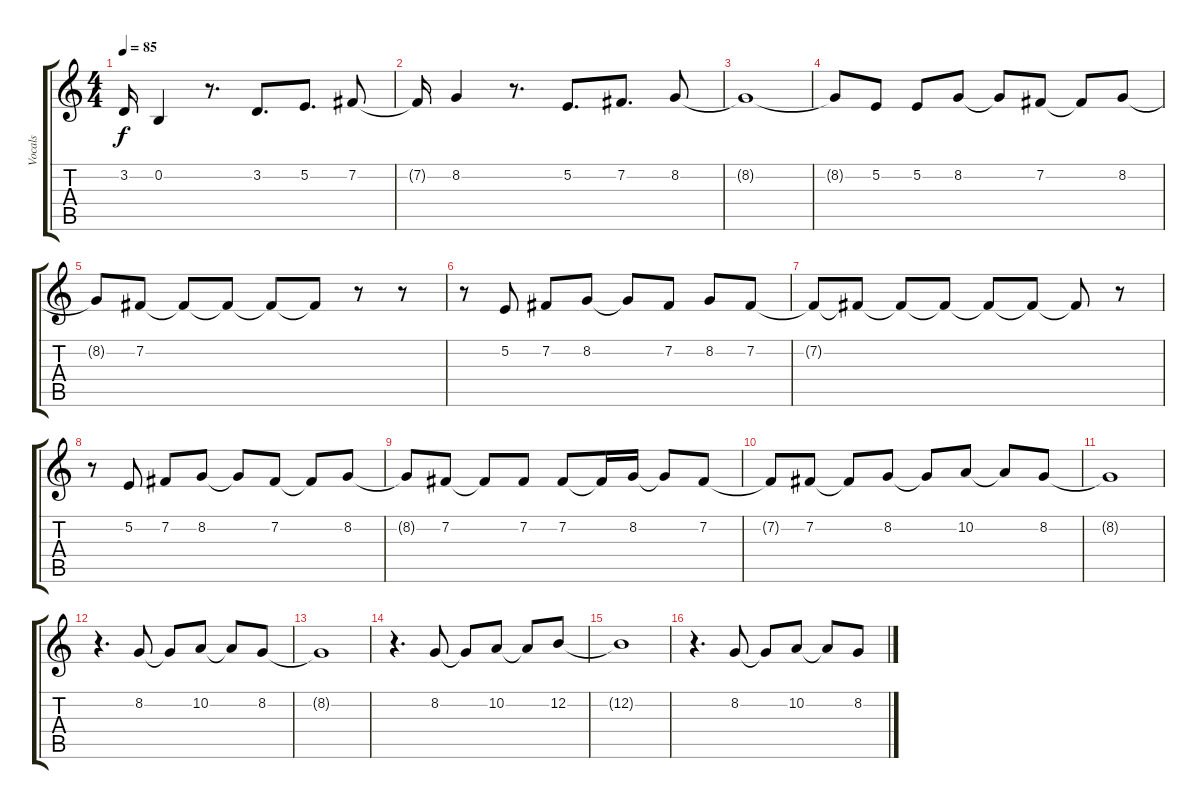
\track ("Vocals" "Vocals") {instrument flute}
\staff {score tabs}
\tuning (E4 B3 G3 D3 A2 E2) {hide}
\ts (4 4)
\tempo 85
\clef g2
\ks c
3.2{t}.16{dy f} 0.2.4 r.8{d} 3.2.8{d} 5.2.8{d} 7.2.8 |
7.2{t}.16 8.2.4 r.8{d} 5.2.8{d} 7.2.8{d} 8.2.8 |
8.2{t}.1 |
8.2{t}.8 5.2.8 5.2.8 8.2.8 8.2{t}.8 7.2.8 7.2{t}.8 8.2.8 |
8.2{t}.8 7.2.8 7.2{t}.8 7.2{t}.8 7.2{t}.8 7.2{t}.8 r.8 r.8 |
r.8 5.2.8 7.2.8 8.2.8 8.2{t}.8 7.2.8 8.2.8 7.2.8 |
7.2{t}.8 7.2{t}.8 7.2{t}.8 7.2{t}.8 7.2{t}.8 7.2{t}.8 7.2{t}.8 r.8 |
r.8 5.2.8 7.2.8 8.2.8 8.2{t}.8 7.2.8 7.2{t}.8 8.2.8 |
8.2{t}.8 7.2.8 7.2{t}.8 7.2.8 7.2.8 7.2{t}.16 8.2.16 8.2{t}.8 7.2.8 |
7.2{t}.8 7.2.8 7.2{t}.8 8.2.8 8.2{t}.8 10.2.8 10.2{t}.8 8.2.8 |
8.2{t}.1 |
r.4{d} 8.2.8 8.2{t}.8 10.2.8 10.2{t}.8 8.2.8 |
8.2{t}.1 |
r.4{d} 8.2.8 8.2{t}.8 10.2.8 10.2{t}.8 12.2.8 |
12.2{t}.1 |
r.4{d} 8.2.8 8.2{t}.8 10.2.8 10.2{t}.8 8.2.8
